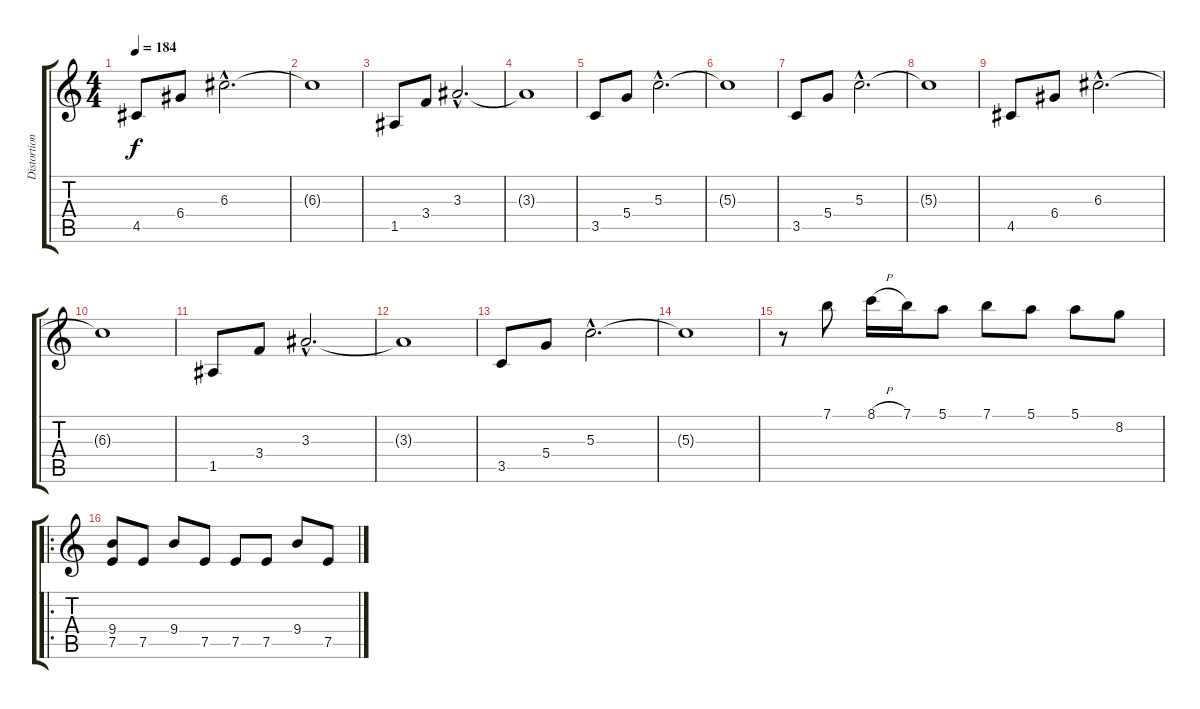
\track ("Distortion Guitar" "Distortion") {instrument distortionguitar}
\staff {score tabs}
\tuning (E4 B3 G3 D3 A2 E2) {hide}
\ts (4 4)
\tempo 184
\clef g2
\ks c
4.5.8{dy f} 6.4.8 6.3{hac}.2{d} |
6.3{t}.1 |
1.5.8 3.4.8 3.3{hac}.2{d} |
3.3{t}.1 |
3.5.8 5.4.8 5.3{hac}.2{d} |
5.3{t}.1 |
3.5.8 5.4.8 5.3{hac}.2{d} |
5.3{t}.1 |
4.5.8 6.4.8 6.3{hac}.2{d} |
6.3{t}.1 |
1.5.8 3.4.8 3.3{hac}.2{d} |
3.3{t}.1 |
3.5.8 5.4.8 5.3{hac}.2{d} |
5.3{t}.1 |
r.8 7.1.8 8.1{h}.16 7.1.16 5.1.8 7.1.8 5.1.8 5.1.8 8.2.8 |
\ro
(9.4 7.5).8 7.5.8 9.4.8 7.5.8 7.5.8 7.5.8 9.4.8 7.5.8
